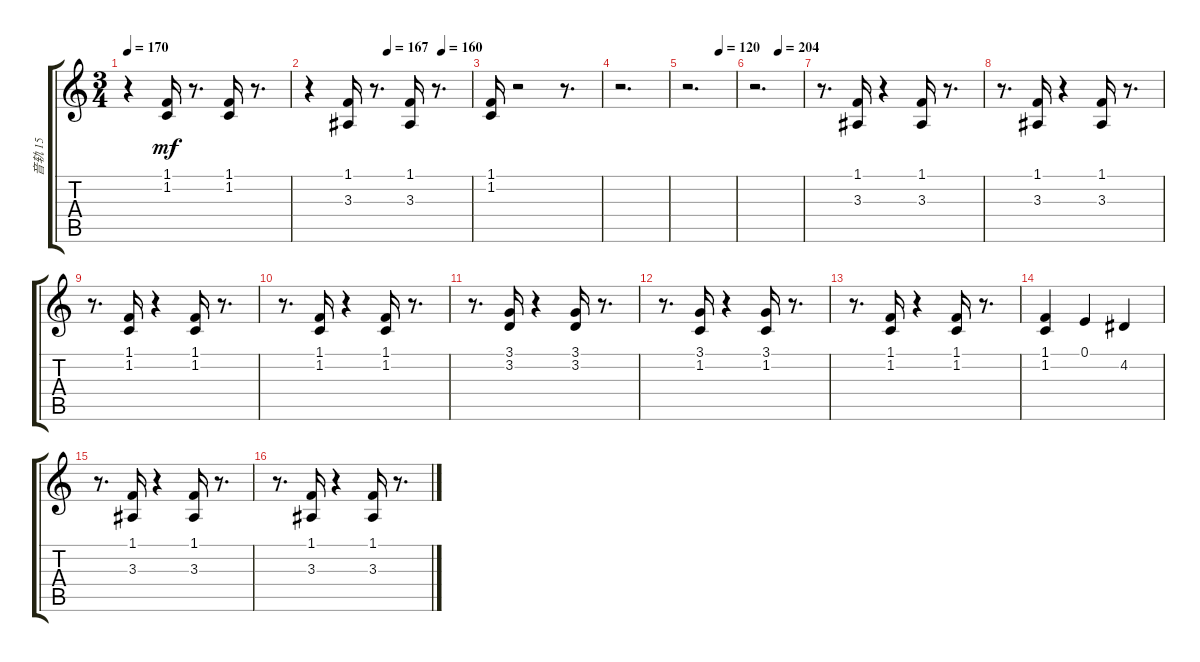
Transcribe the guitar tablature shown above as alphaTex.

\track ("音轨 15" "音轨 15") {instrument frenchhorn}
\staff {score tabs}
\tuning (E4 B3 G3 D3 A2 E2) {hide}
\ts (3 4)
\tempo 170
\clef g2
\ks c
r.4{dy mf} (1.1 1.2).16 r.8{d} (1.1 1.2).16 r.8{d} |
\tempo (167 0.4861111111111111)
\tempo (160 0.8194444444444444)
r.4 (1.1 3.3).16 r.8{d} (1.1 3.3).16 r.8{d} |
(1.1 1.2).16 r.2 r.8{d} |
r.2{d} |
\tempo (120 0.6666666666666666)
r.2{d} |
\tempo (204 0.5)
r.2{d} |
r.8{d} (1.1 3.3).16 r.4 (1.1 3.3).16 r.8{d} |
r.8{d} (1.1 3.3).16 r.4 (1.1 3.3).16 r.8{d} |
r.8{d} (1.1 1.2).16 r.4 (1.1 1.2).16 r.8{d} |
r.8{d} (1.1 1.2).16 r.4 (1.1 1.2).16 r.8{d} |
r.8{d} (3.1 3.2).16 r.4 (3.1 3.2).16 r.8{d} |
r.8{d} (3.1 1.2).16 r.4 (3.1 1.2).16 r.8{d} |
r.8{d} (1.1 1.2).16 r.4 (1.1 1.2).16 r.8{d} |
(1.1 1.2).4 0.1.4 4.2.4 |
r.8{d} (1.1 3.3).16 r.4 (1.1 3.3).16 r.8{d} |
r.8{d} (1.1 3.3).16 r.4 (1.1 3.3).16 r.8{d}
